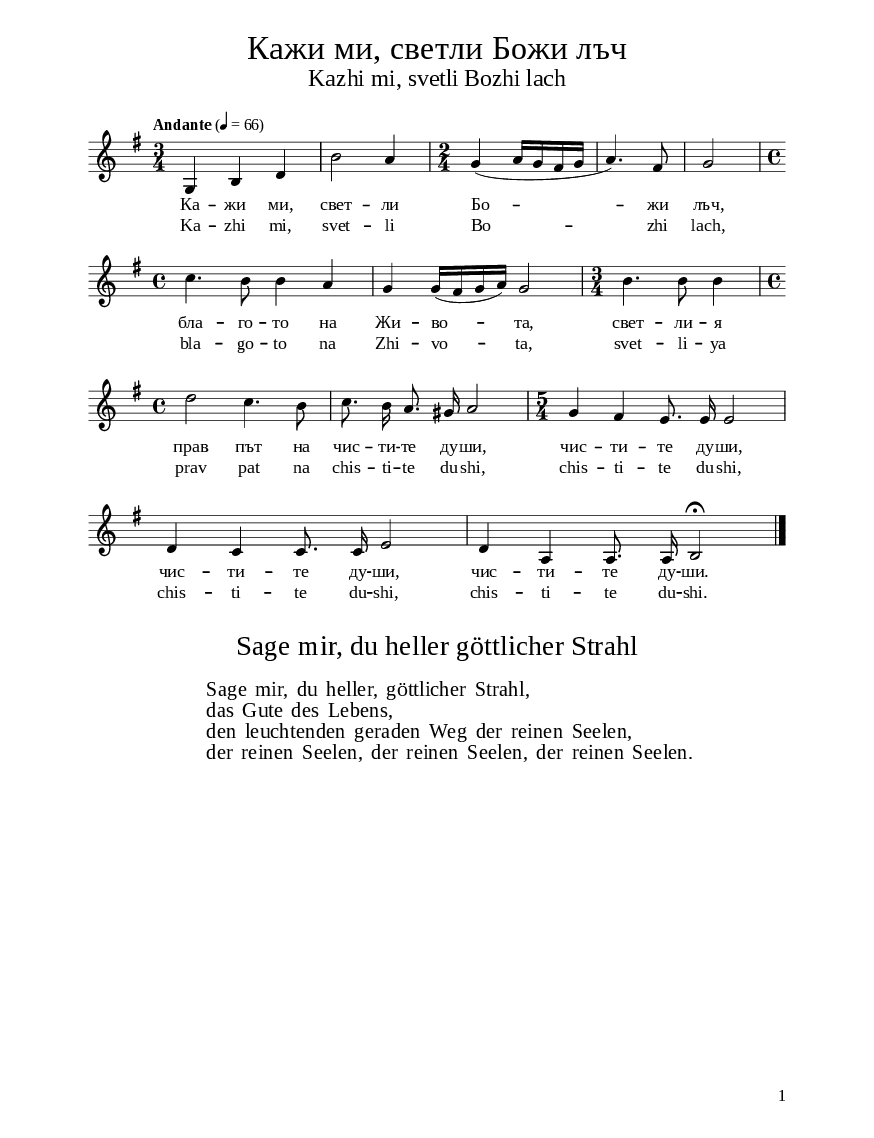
\version "2.24.0"

% include paper part and global functions
\include "include/globals.ily"

\bookpart {
  \label #'ref039
  \tocItem \markup " "
  \include "include/bookpart-paper.ily"
  \score {
    \include "include/score-layout.ily"

    \new Voice \absolute {
      \clef treble
      \key g \major
      \time 3/4
      \tempoFunc "Andante" 4 "66"
      \autoBeamOff
      g4  b4  d'4 | % 2
      b'2  a'4 | % 3
      \time 2/4  | % 3
      g'4 (  a'16 [  g'16  fis'16  g'16
      ] | % 4
      a'4. )  fis'8 | % 5
      g'2 \break | % 6
      \time 4/4  | % 6
      c''4.  b'8  b'4  a'4 | % 7
      g'4  g'16 ( [  fis'16  g'16  a'16
      ) ]  g'2 | % 8
      \time 3/4  | % 8
      b'4.  b'8  b'4 \break | % 9
      \time 4/4  | % 9
      d''2  c''4.  b'8 |
      c''8.  b'16  a'8.  gis'16
      a'2 | % 11
      \time 5/4  | % 11
      g'4  fis'4  e'8.  e'16  e'2
      \break | % 12
      d'4  c'4  c'8.  c'16  e'2 | % 13
      d'4  a4  a8.  a16  b2 ^\fermata
      \bar "|."
    }

    \addlyrics {
      Ка -- жи ми, свет -- ли Бо --
      жи лъч, бла -- го -- то
      на Жи -- во --   та, свет --
      ли -- я прав път на чис -- ти --
      те ду -- ши, чис -- ти -- те ду --
      ши, чис -- ти -- те ду -- ши, чис --
      ти -- те ду -- ши.}
      \addlyrics {
        Ka -- zhi mi, svet -- li Bo --
        zhi lach, bla -- go -- to
        na Zhi -- vo --   ta, svet --
        li -- ya prav pat na chis -- ti --
        te du -- shi, chis -- ti -- te du --
        shi, chis -- ti -- te du -- shi, chis --
        ti -- te du -- shi.}

        \header {
          title = \titleFunc "Кажи ми, светли Божи лъч" "Kazhi mi, svetli Bozhi lach"
        }

        \midi{}

      } % score

      % include foreign translation(s) of the song
      \version "2.22.1"

\markup \fill-line { \fontsize #deTitleFontSize "Sage mir, du heller göttlicher Strahl" }
\markup \null
\markup \null
\markup \fontsize #deCoupletFontSize {
  \hspace #10
  \override #`(baseline-skip . ,deCoupletBaselineSkip)
  \column {
    \line { " " Sage mir, du heller, göttlicher Strahl, }
    \line { " " das Gute des Lebens, }
    \line { " " den leuchtenden geraden Weg der reinen Seelen,}
    \line { " " der reinen Seelen,  der reinen Seelen,  der reinen Seelen.}
  }
}


    } % bookpart

    % Più mosso
    %
